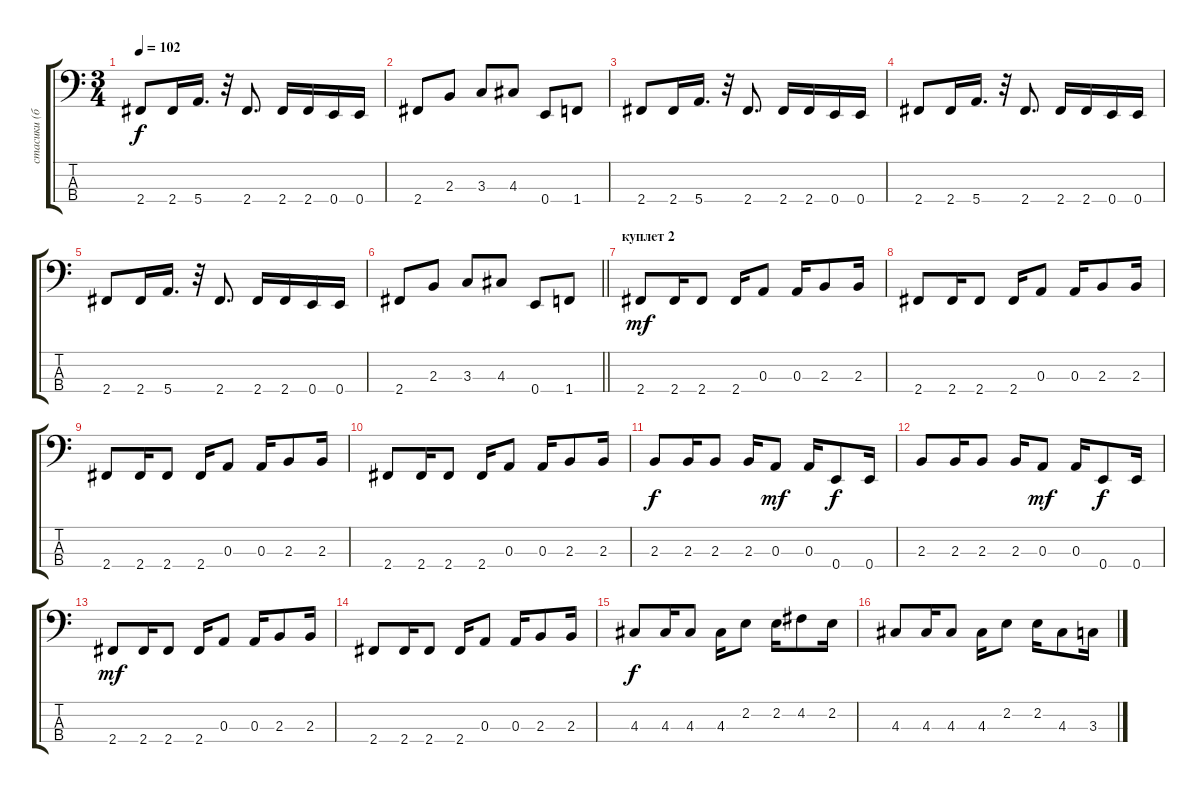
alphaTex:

\track ("стасики (бас)" "стасики (б") {instrument electricbassfinger}
\staff {score tabs}
\tuning (G2 D2 A1 E1) {hide}
\ts (3 4)
\tempo 102
\clef f4
\ks c
2.4.8{dy f} 2.4.16 5.4.16{d} r.32 2.4.8{d} 2.4.16 2.4.16 0.4.16 0.4.16 |
2.4.8 2.3.8 3.3.8 4.3.8 0.4.8 1.4.8 |
2.4.8 2.4.16 5.4.16{d} r.32 2.4.8{d} 2.4.16 2.4.16 0.4.16 0.4.16 |
2.4.8 2.4.16 5.4.16{d} r.32 2.4.8{d} 2.4.16 2.4.16 0.4.16 0.4.16 |
2.4.8 2.4.16 5.4.16{d} r.32 2.4.8{d} 2.4.16 2.4.16 0.4.16 0.4.16 |
\barLineRight lightlight
2.4.8 2.3.8 3.3.8 4.3.8 0.4.8 1.4.8 |
\section ("" "куплет 2")
2.4.8{dy mf} 2.4.16 2.4.8 2.4.16 0.3.8 0.3.16 2.3.8 2.3.16 |
2.4.8 2.4.16 2.4.8 2.4.16 0.3.8 0.3.16 2.3.8 2.3.16 |
2.4.8 2.4.16 2.4.8 2.4.16 0.3.8 0.3.16 2.3.8 2.3.16 |
2.4.8 2.4.16 2.4.8 2.4.16 0.3.8 0.3.16 2.3.8 2.3.16 |
2.3.8{dy f} 2.3.16 2.3.8 2.3.16 0.3.8{dy mf} 0.3.16 0.4.8{dy f} 0.4.16 |
2.3.8 2.3.16 2.3.8 2.3.16 0.3.8{dy mf} 0.3.16 0.4.8{dy f} 0.4.16 |
2.4.8{dy mf} 2.4.16 2.4.8 2.4.16 0.3.8 0.3.16 2.3.8 2.3.16 |
2.4.8 2.4.16 2.4.8 2.4.16 0.3.8 0.3.16 2.3.8 2.3.16 |
4.3.8{dy f} 4.3.16 4.3.8 4.3.16 2.2.8 2.2.16 4.2.8 2.2.16 |
4.3.8 4.3.16 4.3.8 4.3.16 2.2.8 2.2.16 4.3.8 3.3.16
